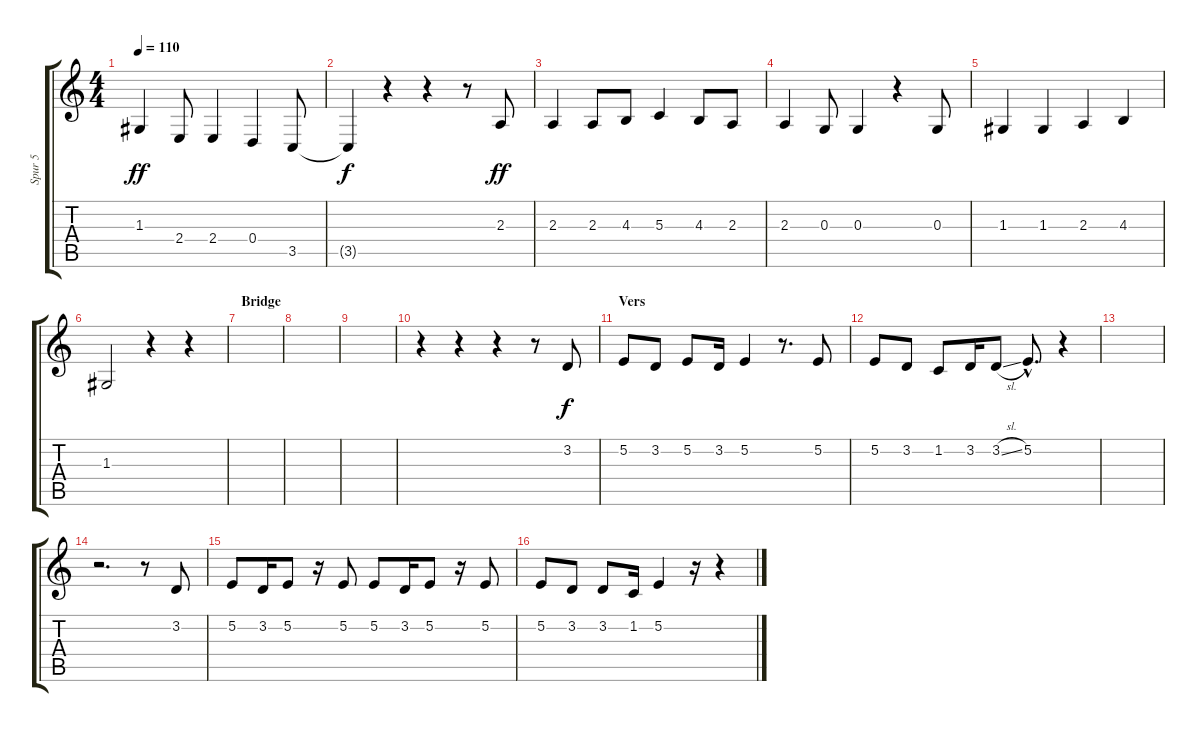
\track ("Spur 5" "Spur 5") {instrument oboe}
\staff {score tabs}
\tuning (E4 B3 G3 D3 A2 E2) {hide}
\ts (4 4)
\tempo 110
\clef g2
\ks c
1.3.4{dy ff} 2.4.8 2.4.4 0.4.4 3.5.8 |
3.5{t}.4{dy f} r.4 r.4 r.8 2.3.8{dy ff} |
2.3.4 2.3.8 4.3.8 5.3.4 4.3.8 2.3.8 |
2.3.4 0.3.8 0.3.4 r.4 0.3.8 |
1.3.4 1.3.4 2.3.4 4.3.4 |
1.3.2 r.4 r.4 |
\section ("" "Bridge")
|
|
|
r.4 r.4 r.4 r.8 3.2.8{dy f} |
\section ("" "Vers")
5.2.8 3.2.8 5.2.8 3.2.16 5.2.4 r.8{d} 5.2.8 |
5.2.8 3.2.8 1.2.8 3.2.16 3.2{sl}.8 5.2{hac}.8{d} r.4 |
|
r.2{d} r.8 3.2.8 |
5.2.8 3.2.16 5.2.8 r.16 5.2.8 5.2.8 3.2.16 5.2.8 r.16 5.2.8 |
5.2.8 3.2.8 3.2.8 1.2.16 5.2.4 r.16 r.4
